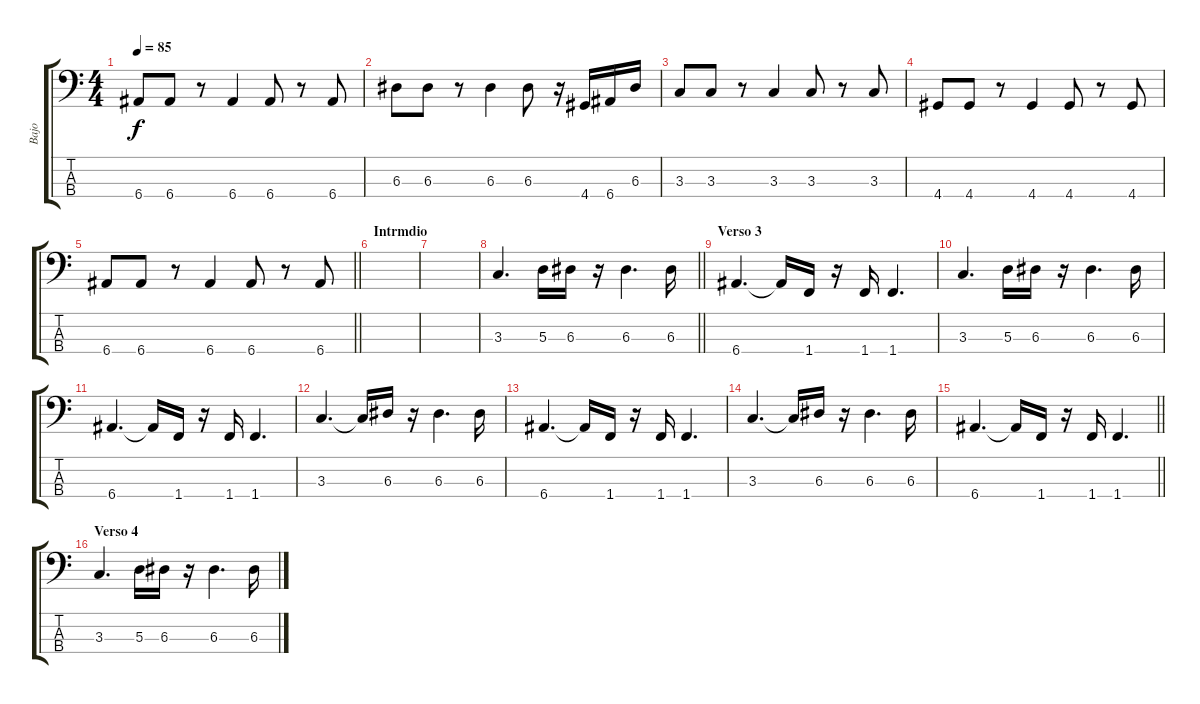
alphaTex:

\track ("Bajo" "Bajo") {instrument electricbassfinger}
\staff {score tabs}
\tuning (G2 D2 A1 E1) {hide}
\ts (4 4)
\tempo 85
\clef f4
\ks c
6.4.8{dy f} 6.4.8 r.8 6.4.4 6.4.8 r.8 6.4.8 |
6.3.8 6.3.8 r.8 6.3.4 6.3.8 r.16 4.4.16 6.4.16 6.3.16 |
3.3.8 3.3.8 r.8 3.3.4 3.3.8 r.8 3.3.8 |
4.4.8 4.4.8 r.8 4.4.4 4.4.8 r.8 4.4.8 |
\barLineRight lightlight
6.4.8 6.4.8 r.8 6.4.4 6.4.8 r.8 6.4.8 |
\section ("" "Intrmdio")
|
|
\barLineRight lightlight
3.3.4{d} 5.3.16 6.3.16 r.16 6.3.4{d} 6.3.16 |
\section ("" "Verso 3")
6.4.4{d} 6.4{t}.16 1.4.16 r.16 1.4.16 1.4.4{d} |
3.3.4{d} 5.3.16 6.3.16 r.16 6.3.4{d} 6.3.16 |
6.4.4{d} 6.4{t}.16 1.4.16 r.16 1.4.16 1.4.4{d} |
3.3.4{d} 3.3{t}.16 6.3.16 r.16 6.3.4{d} 6.3.16 |
6.4.4{d} 6.4{t}.16 1.4.16 r.16 1.4.16 1.4.4{d} |
3.3.4{d} 3.3{t}.16 6.3.16 r.16 6.3.4{d} 6.3.16 |
\barLineRight lightlight
6.4.4{d} 6.4{t}.16 1.4.16 r.16 1.4.16 1.4.4{d} |
\section ("" "Verso 4")
3.3.4{d} 5.3.16 6.3.16 r.16 6.3.4{d} 6.3.16
